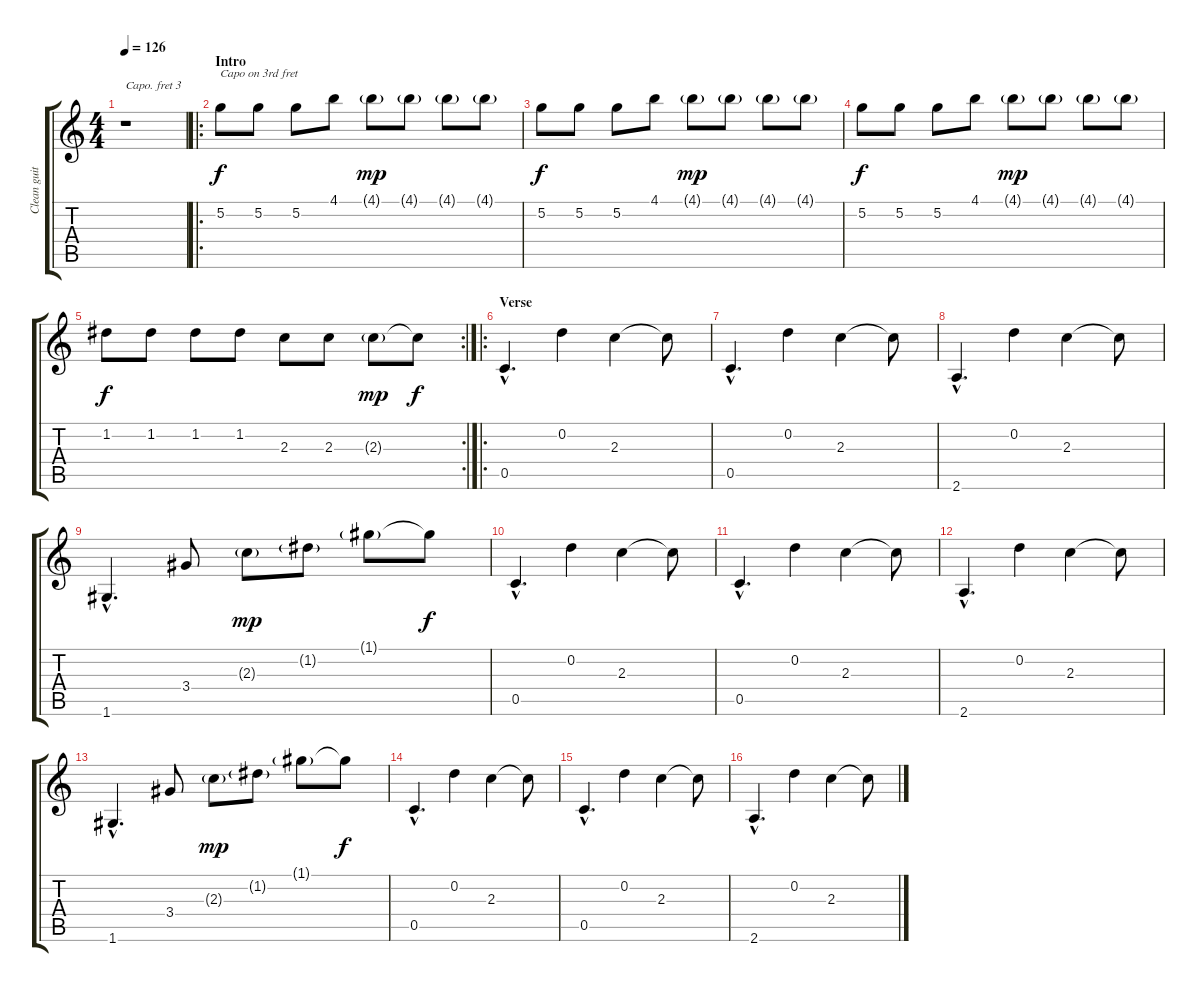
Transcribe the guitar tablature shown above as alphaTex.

\track ("Clean guitar" "Clean guit") {instrument electricguitarclean}
\staff {score tabs}
\capo 3
\tuning (E4 B3 G3 D3 A2 E2) {hide}
\ts (4 4)
\tempo 126
\clef g2
\ks c
r.1{dy f instrument electricguitarclean} |
\ro
\section ("" "Intro")
5.2.8{txt "Capo on 3rd fret"} 5.2.8 5.2.8 4.1.8 4.1{g}.8{dy mp} 4.1{g}.8 4.1{g}.8 4.1{g}.8 |
5.2.8{dy f} 5.2.8 5.2.8 4.1.8 4.1{g}.8{dy mp} 4.1{g}.8 4.1{g}.8 4.1{g}.8 |
5.2.8{dy f} 5.2.8 5.2.8 4.1.8 4.1{g}.8{dy mp} 4.1{g}.8 4.1{g}.8 4.1{g}.8 |
\rc 2
1.2.8{dy f} 1.2.8 1.2.8 1.2.8 2.3.8 2.3.8 2.3{g}.8{dy mp} 2.3{t}.8{dy f} |
\ro
\section ("" "Verse")
0.5{hac}.4{d} 0.2.4 2.3.4 2.3{t}.8 |
0.5{hac}.4{d} 0.2.4 2.3.4 2.3{t}.8 |
2.6{hac}.4{d} 0.2.4 2.3.4 2.3{t}.8 |
1.6{hac}.4{d} 3.4.8 2.3{g}.8{dy mp} 1.2{g}.8 1.1{g}.8 1.1{t}.8{dy f} |
0.5{hac}.4{d} 0.2.4 2.3.4 2.3{t}.8 |
0.5{hac}.4{d} 0.2.4 2.3.4 2.3{t}.8 |
2.6{hac}.4{d} 0.2.4 2.3.4 2.3{t}.8 |
1.6{hac}.4{d} 3.4.8 2.3{g}.8{dy mp} 1.2{g}.8 1.1{g}.8 1.1{t}.8{dy f} |
0.5{hac}.4{d} 0.2.4 2.3.4 2.3{t}.8 |
0.5{hac}.4{d} 0.2.4 2.3.4 2.3{t}.8 |
2.6{hac}.4{d} 0.2.4 2.3.4 2.3{t}.8
